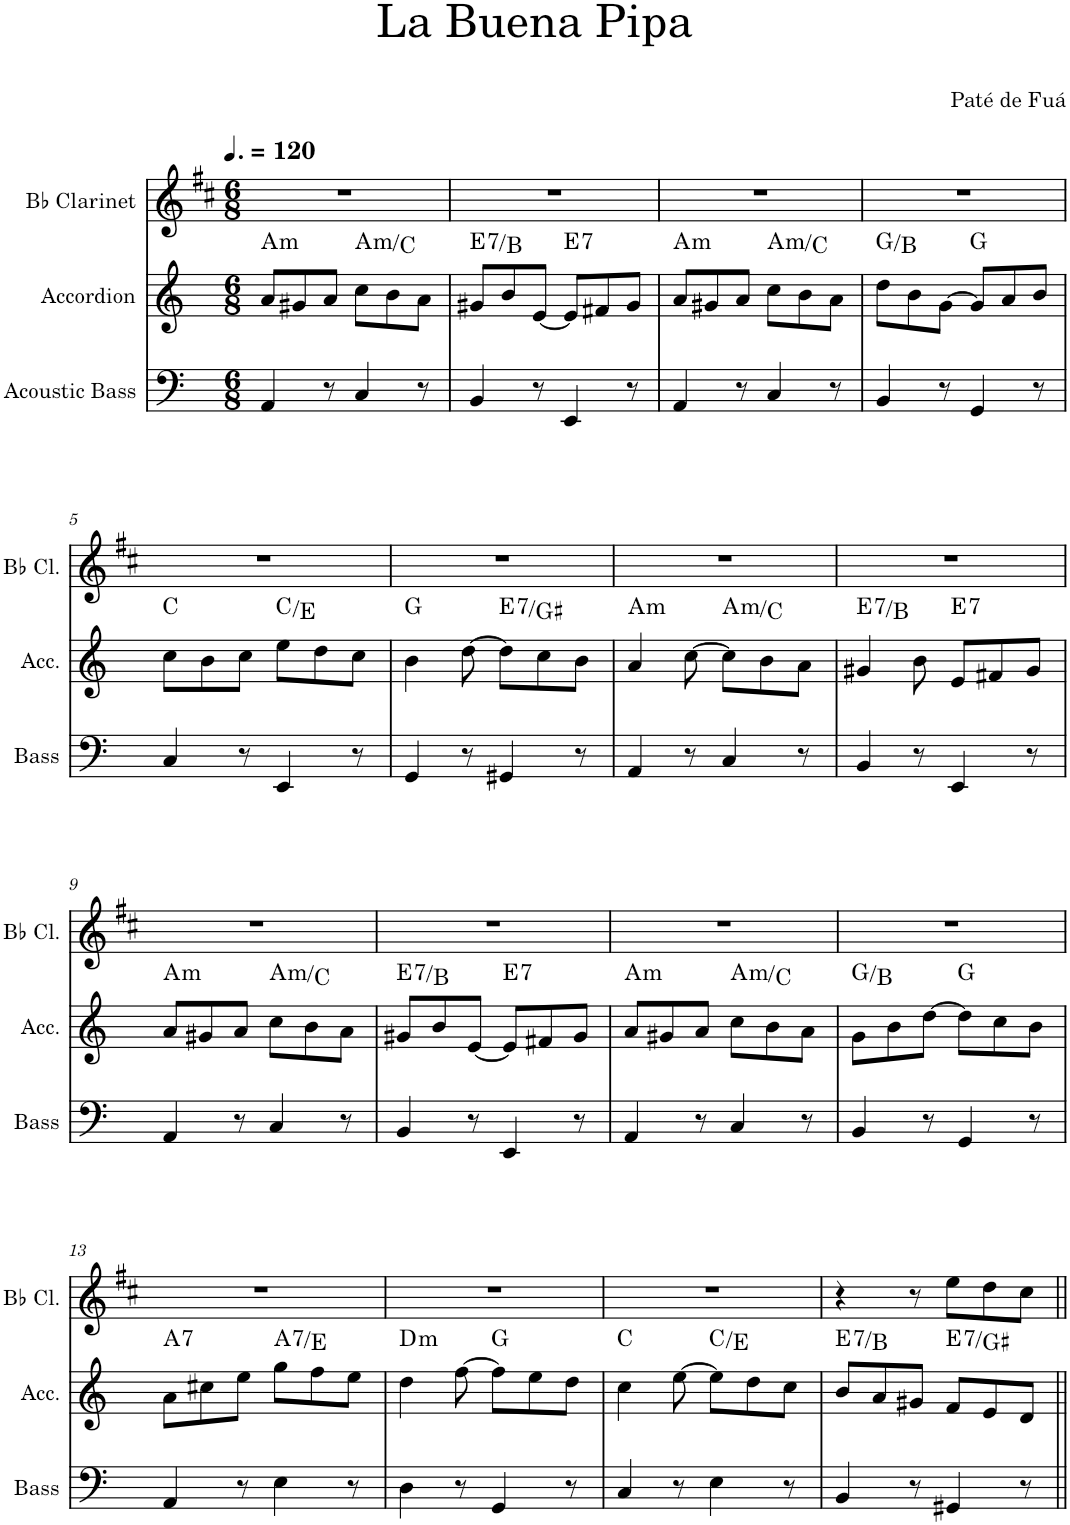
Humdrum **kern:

**kern	**kern	**harte	**kern
*part3	*part2	*part2	*part1
*staff3	*staff2	*	*staff1
*I"Acoustic Bass	*I"Accordion	*	*I"Bb Clarinet
*I'Bass	*I'Acc.	*	*I'Bb Cl.
*clefF4	*clefG2	*	*clefG2
*Trd7c12	*	*	*Trd1c2
*k[]	*k[]	*	*k[f#c#]
*M6/8	*M6/8	*	*M6/8
*MM180	*MM180	*	*MM180
=1	=1	=1	=1
!	!	!LO:H:kt=m	!
4AA/	8a/L	A:min	2.r
.	8g#X/	.	.
8r	8a/J	.	.
!	!	!LO:H:kt=m	!
4C/	8cc\L	A:min/b3	.
.	8b\	.	.
8r	8a\J	.	.
=2	=2	=2	=2
!	!	!LO:H:kt=7	!
4BB/	8g#X/L	E:7/5	2.r
.	8b/	.	.
8r	[8e/J	.	.
!	!	!LO:H:kt=7	!
4EE/	8e/L]	E:7	.
.	8f#X/	.	.
8r	8g#/J	.	.
=3	=3	=3	=3
!	!	!LO:H:kt=m	!
4AA/	8a/L	A:min	2.r
.	8g#X/	.	.
8r	8a/J	.	.
!	!	!LO:H:kt=m	!
4C/	8cc\L	A:min/b3	.
.	8b\	.	.
8r	8a\J	.	.
=4	=4	=4	=4
4BB/	8dd\L	G:maj/3	2.r
.	8b\	.	.
8r	[8g\J	.	.
4GG/	8g/L]	G:maj	.
.	8a/	.	.
8r	8b/J	.	.
!!LO:LB:g=z
=5	=5	=5	=5
4C/	8cc\L	C:maj	2.r
.	8b\	.	.
8r	8cc\J	.	.
4EE/	8ee\L	C:maj/3	.
.	8dd\	.	.
8r	8cc\J	.	.
=6	=6	=6	=6
4GG/	4b\	G:maj	2.r
8r	[8dd\	.	.
!	!	!LO:H:kt=7	!
4GG#X/	8dd\L]	E:7/3	.
.	8cc\	.	.
8r	8b\J	.	.
=7	=7	=7	=7
!	!	!LO:H:kt=m	!
4AA/	4a/	A:min	2.r
8r	[8cc\	.	.
!	!	!LO:H:kt=m	!
4C/	8cc\L]	A:min/b3	.
.	8b\	.	.
8r	8a\J	.	.
=8	=8	=8	=8
!	!	!LO:H:kt=7	!
4BB/	4g#X/	E:7/5	2.r
8r	8b\	.	.
!	!	!LO:H:kt=7	!
4EE/	8e/L	E:7	.
.	8f#X/	.	.
8r	8g#/J	.	.
!!LO:LB:g=z
=9	=9	=9	=9
!	!	!LO:H:kt=m	!
4AA/	8a/L	A:min	2.r
.	8g#X/	.	.
8r	8a/J	.	.
!	!	!LO:H:kt=m	!
4C/	8cc\L	A:min/b3	.
.	8b\	.	.
8r	8a\J	.	.
=10	=10	=10	=10
!	!	!LO:H:kt=7	!
4BB/	8g#X/L	E:7/5	2.r
.	8b/	.	.
8r	[8e/J	.	.
!	!	!LO:H:kt=7	!
4EE/	8e/L]	E:7	.
.	8f#X/	.	.
8r	8g#/J	.	.
=11	=11	=11	=11
!	!	!LO:H:kt=m	!
4AA/	8a/L	A:min	2.r
.	8g#X/	.	.
8r	8a/J	.	.
!	!	!LO:H:kt=m	!
4C/	8cc\L	A:min/b3	.
.	8b\	.	.
8r	8a\J	.	.
=12	=12	=12	=12
4BB/	8g\L	G:maj/3	2.r
.	8b\	.	.
8r	[8dd\J	.	.
4GG/	8dd\L]	G:maj	.
.	8cc\	.	.
8r	8b\J	.	.
!!LO:LB:g=z
=13	=13	=13	=13
!	!	!LO:H:kt=7	!
4AA/	8a\L	A:7	2.r
.	8cc#X\	.	.
8r	8ee\J	.	.
!	!	!LO:H:kt=7	!
4E\	8gg\L	A:7/5	.
.	8ff\	.	.
8r	8ee\J	.	.
=14	=14	=14	=14
!	!	!LO:H:kt=m	!
4D\	4dd\	D:min	2.r
8r	[8ff\	.	.
4GG/	8ff\L]	G:maj	.
.	8ee\	.	.
8r	8dd\J	.	.
=15	=15	=15	=15
4C/	4cc\	C:maj	2.r
8r	[8ee\	.	.
4E\	8ee\L]	C:maj/3	.
.	8dd\	.	.
8r	8cc\J	.	.
=16	=16	=16	=16
!	!	!LO:H:kt=7	!
4BB/	8b/L	E:7/5	4r
.	8a/	.	.
8r	8g#X/J	.	8r
!	!	!LO:H:kt=7	!
4GG#X/	8f/L	E:7/3	8ee\L
.	8e/	.	8dd\
8r	8d/J	.	8cc#\J
=||	=||	=||	=||
*-	*-	*-	*-
